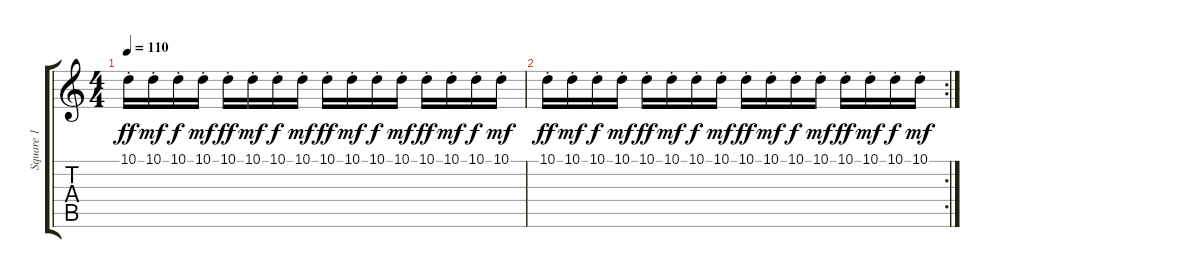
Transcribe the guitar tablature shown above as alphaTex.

\track ("Square 1" "Square 1") {instrument lead1square}
\staff {score tabs}
\tuning (E4 B3 G3 D3 A2 E2) {hide}
\ts (4 4)
\tempo 110
\clef g2
\ks c
10.1{st}.16{dy ff} 10.1{st}.16{dy mf} 10.1{st}.16{dy f} 10.1{st}.16{dy mf} 10.1{st}.16{dy ff} 10.1{st}.16{dy mf} 10.1{st}.16{dy f} 10.1{st}.16{dy mf} 10.1{st}.16{dy ff} 10.1{st}.16{dy mf} 10.1{st}.16{dy f} 10.1{st}.16{dy mf} 10.1{st}.16{dy ff} 10.1{st}.16{dy mf} 10.1{st}.16{dy f} 10.1{st}.16{dy mf} |
\rc 2
10.1{st}.16{dy ff} 10.1{st}.16{dy mf} 10.1{st}.16{dy f} 10.1{st}.16{dy mf} 10.1{st}.16{dy ff} 10.1{st}.16{dy mf} 10.1{st}.16{dy f} 10.1{st}.16{dy mf} 10.1{st}.16{dy ff} 10.1{st}.16{dy mf} 10.1{st}.16{dy f} 10.1{st}.16{dy mf} 10.1{st}.16{dy ff} 10.1{st}.16{dy mf} 10.1{st}.16{dy f} 10.1{st}.16{dy mf}
